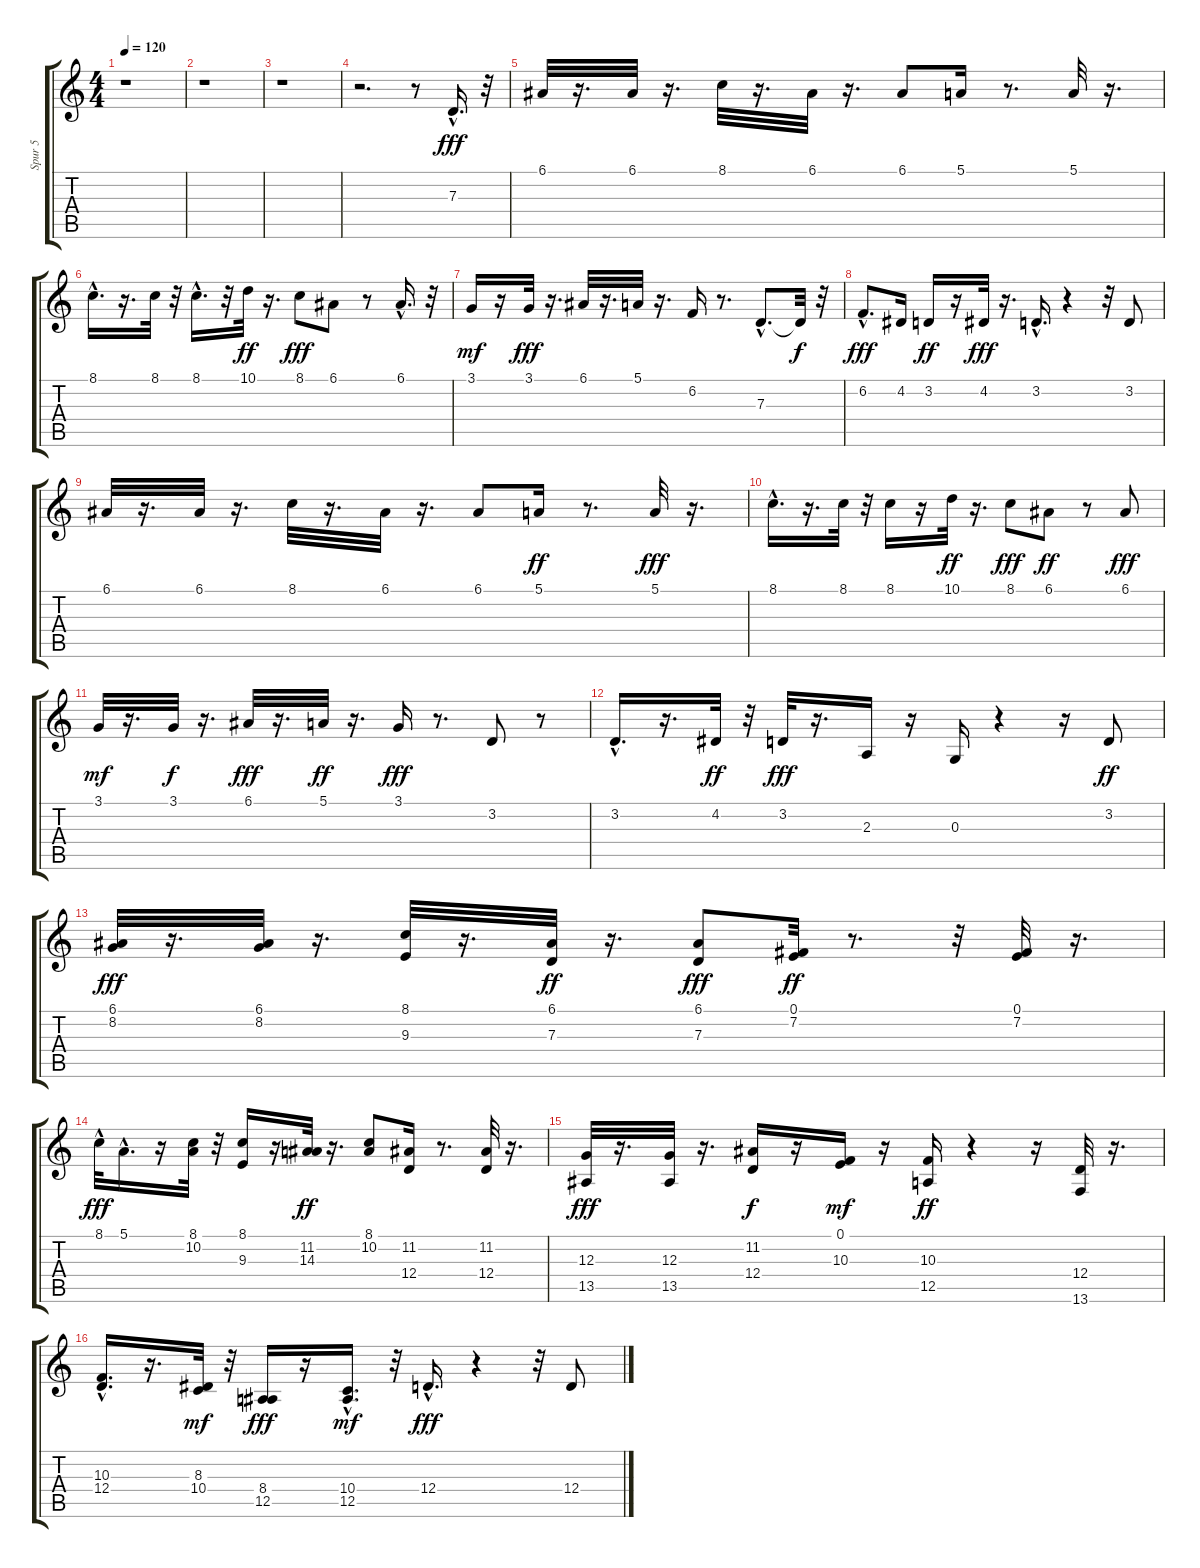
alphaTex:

\track ("Spur 5" "Spur 5") {instrument trumpet}
\staff {score tabs}
\tuning (E4 B3 G3 D3 A2 E2) {hide}
\ts (4 4)
\tempo 120
\clef g2
\ks c
r.1{dy fff instrument trumpet} |
r.1 |
r.1 |
r.2{d} r.8 7.3{hac}.16{d} r.32 |
6.1.32 r.16{d} 6.1.32 r.16{d} 8.1.32 r.16{d} 6.1.32 r.16{d} 6.1.8 5.1.16 r.8{d} 5.1.32 r.16{d} |
8.1{hac}.16{d} r.16{d} 8.1.32 r.32 8.1{hac}.16{d} r.32 10.1.32{dy ff} r.16{d} 8.1.8{dy fff} 6.1.8 r.8 6.1{hac}.16{d} r.32 |
3.1.16{dy mf} r.16 3.1.32{dy fff} r.16{d} 6.1.32 r.16{d} 5.1.32 r.16{d} 6.2.16 r.8{d} 7.3{hac}.8{d} 7.3{t}.32{dy f} r.32 |
6.2{hac}.8{d dy fff} 4.2.16 3.2.16{dy ff} r.16 4.2.32{dy fff} r.16{d} 3.2{hac}.16{d} r.4 r.32 3.2.8 |
6.1.32 r.16{d} 6.1.32 r.16{d} 8.1.32 r.16{d} 6.1.32 r.16{d} 6.1.8 5.1.16{dy ff} r.8{d} 5.1.32{dy fff} r.16{d} |
8.1{hac}.16{d} r.16{d} 8.1.32 r.32 8.1.16 r.16 10.1.32{dy ff} r.16{d} 8.1.8{dy fff} 6.1.8{dy ff} r.8 6.1.8{dy fff} |
3.1.32{dy mf} r.16{d} 3.1.32{dy f} r.16{d} 6.1.32{dy fff} r.16{d} 5.1.32{dy ff} r.16{d} 3.1.16{dy fff} r.8{d} 3.2.8 r.8 |
3.2{hac}.16{d} r.16{d} 4.2.32{dy ff} r.32 3.2.32{dy fff} r.16{d} 2.3.16 r.16 0.3.16 r.4 r.16 3.2.8{dy ff} |
(6.1 8.2).32{dy fff} r.16{d} (6.1 8.2).32 r.16{d} (8.1 9.3).32 r.16{d} (6.1 7.3).32{dy ff} r.16{d} (6.1 7.3).8{dy fff} (0.1 7.2).32{dy ff} r.8{d} r.32 (0.1 7.2).32 r.16{d} |
8.1{hac}.32{dy fff} 5.1{hac}.16{d} r.16 (8.1 10.2).32 r.32 (8.1 9.3).16 r.16 (11.2 14.3).32{dy ff} r.16{d} (8.1 10.2).8 (11.2 12.4).16 r.8{d} (11.2 12.4).32 r.16{d} |
(12.3 13.5).32{dy fff} r.16{d} (12.3 13.5).32 r.16{d} (11.2 12.4).16{dy f} r.16 (0.1 10.3).16{dy mf} r.16 (10.3 12.5).16{dy ff} r.4 r.16 (12.4 13.6).32 r.16{d} |
(10.3{hac} 12.4{hac}).16{d} r.16{d} (8.3 10.4).32{dy mf} r.32 (8.4 12.5).16{dy fff} r.16 (10.4{hac} 12.5{hac}).16{d dy mf} r.32 12.4{hac}.16{d dy fff} r.4 r.32 12.4.8
